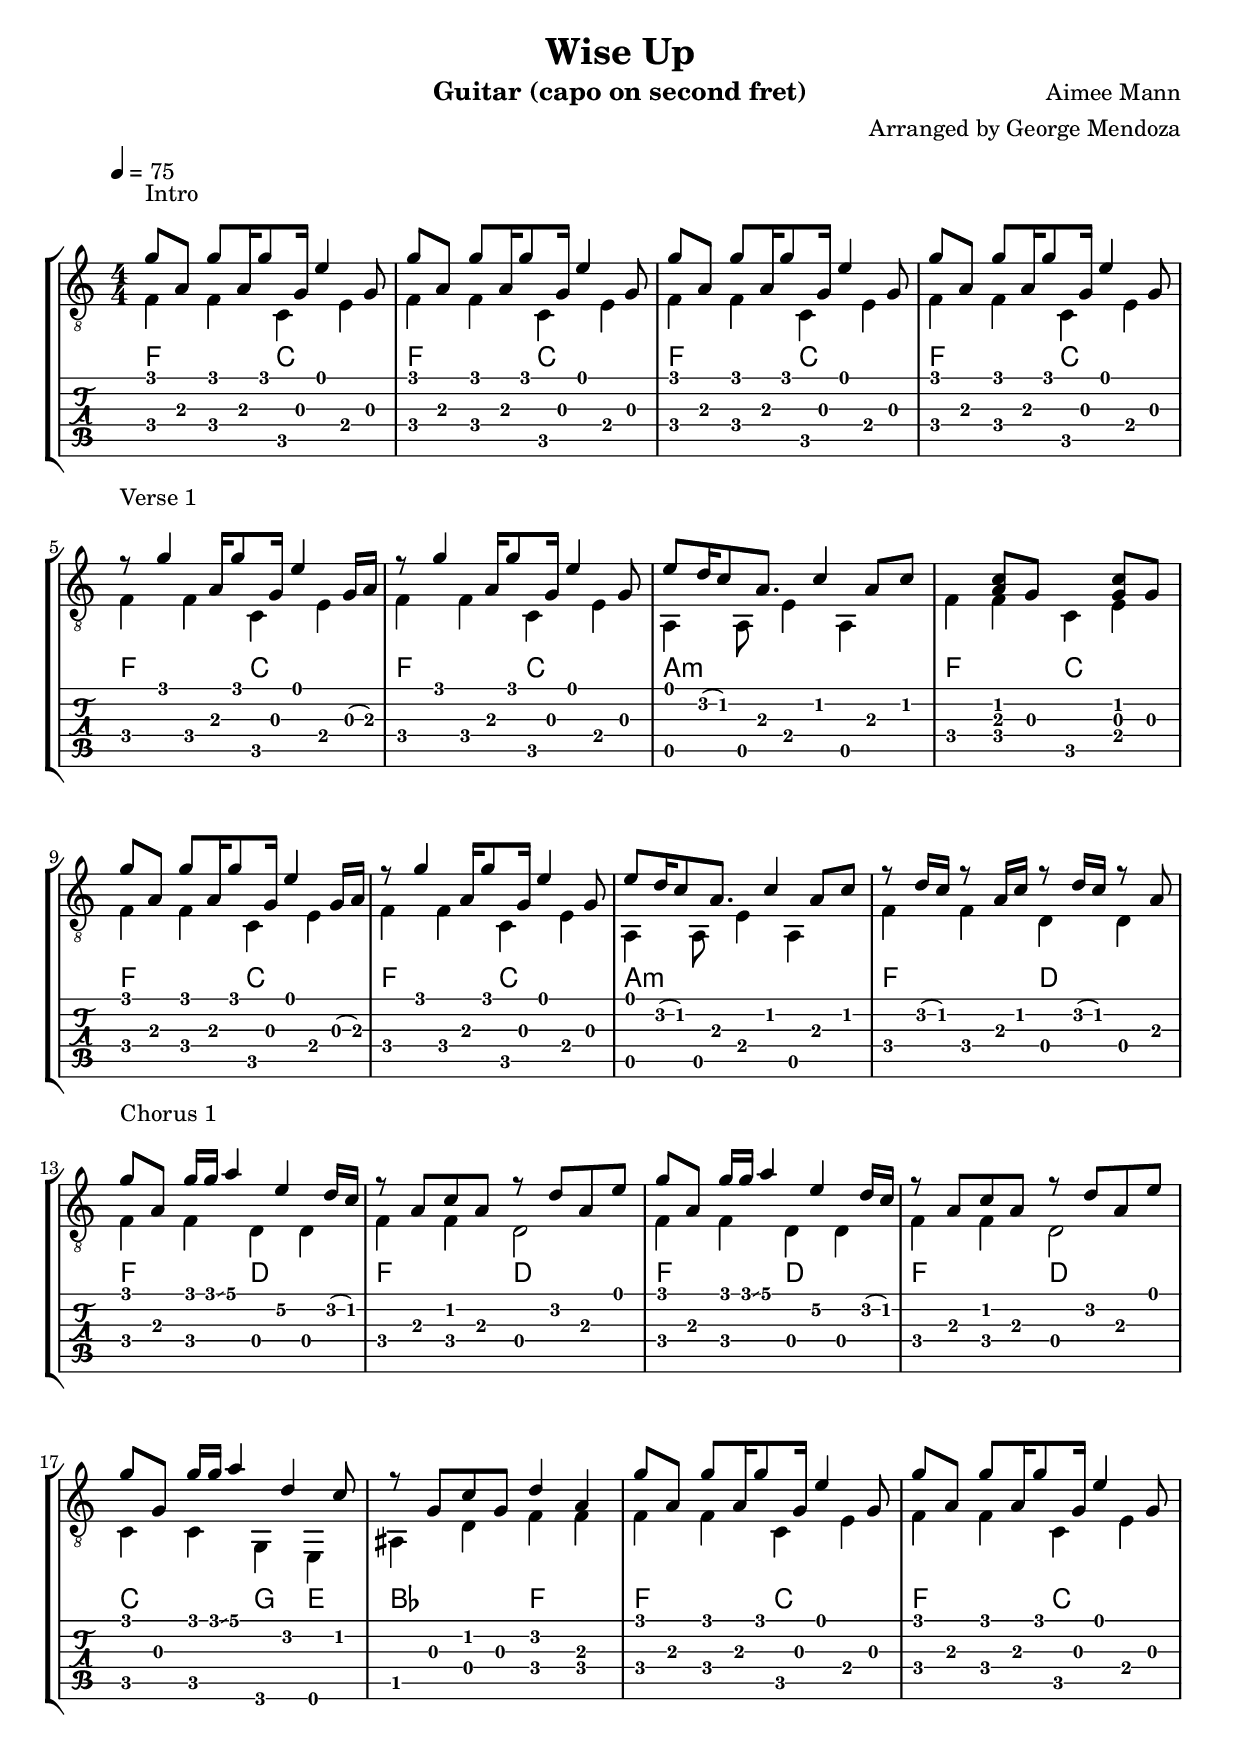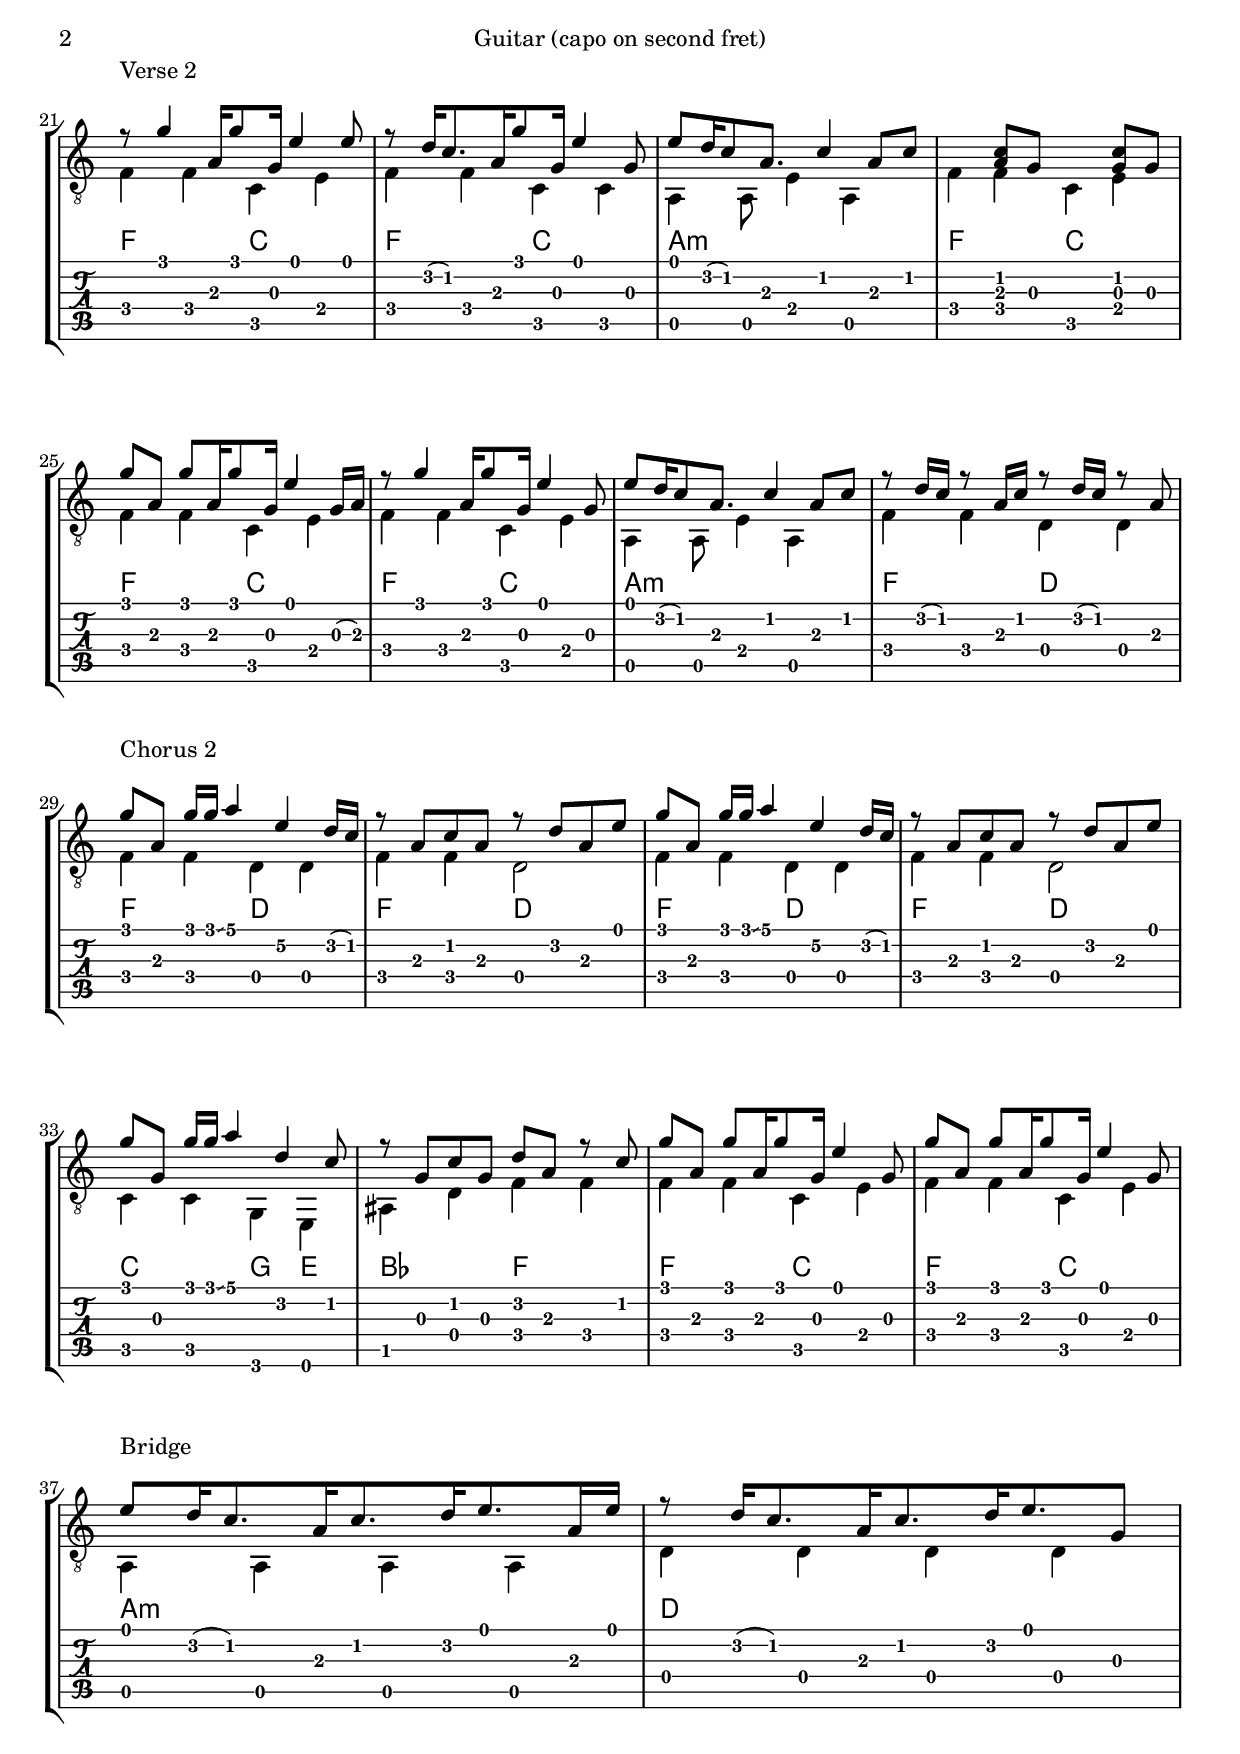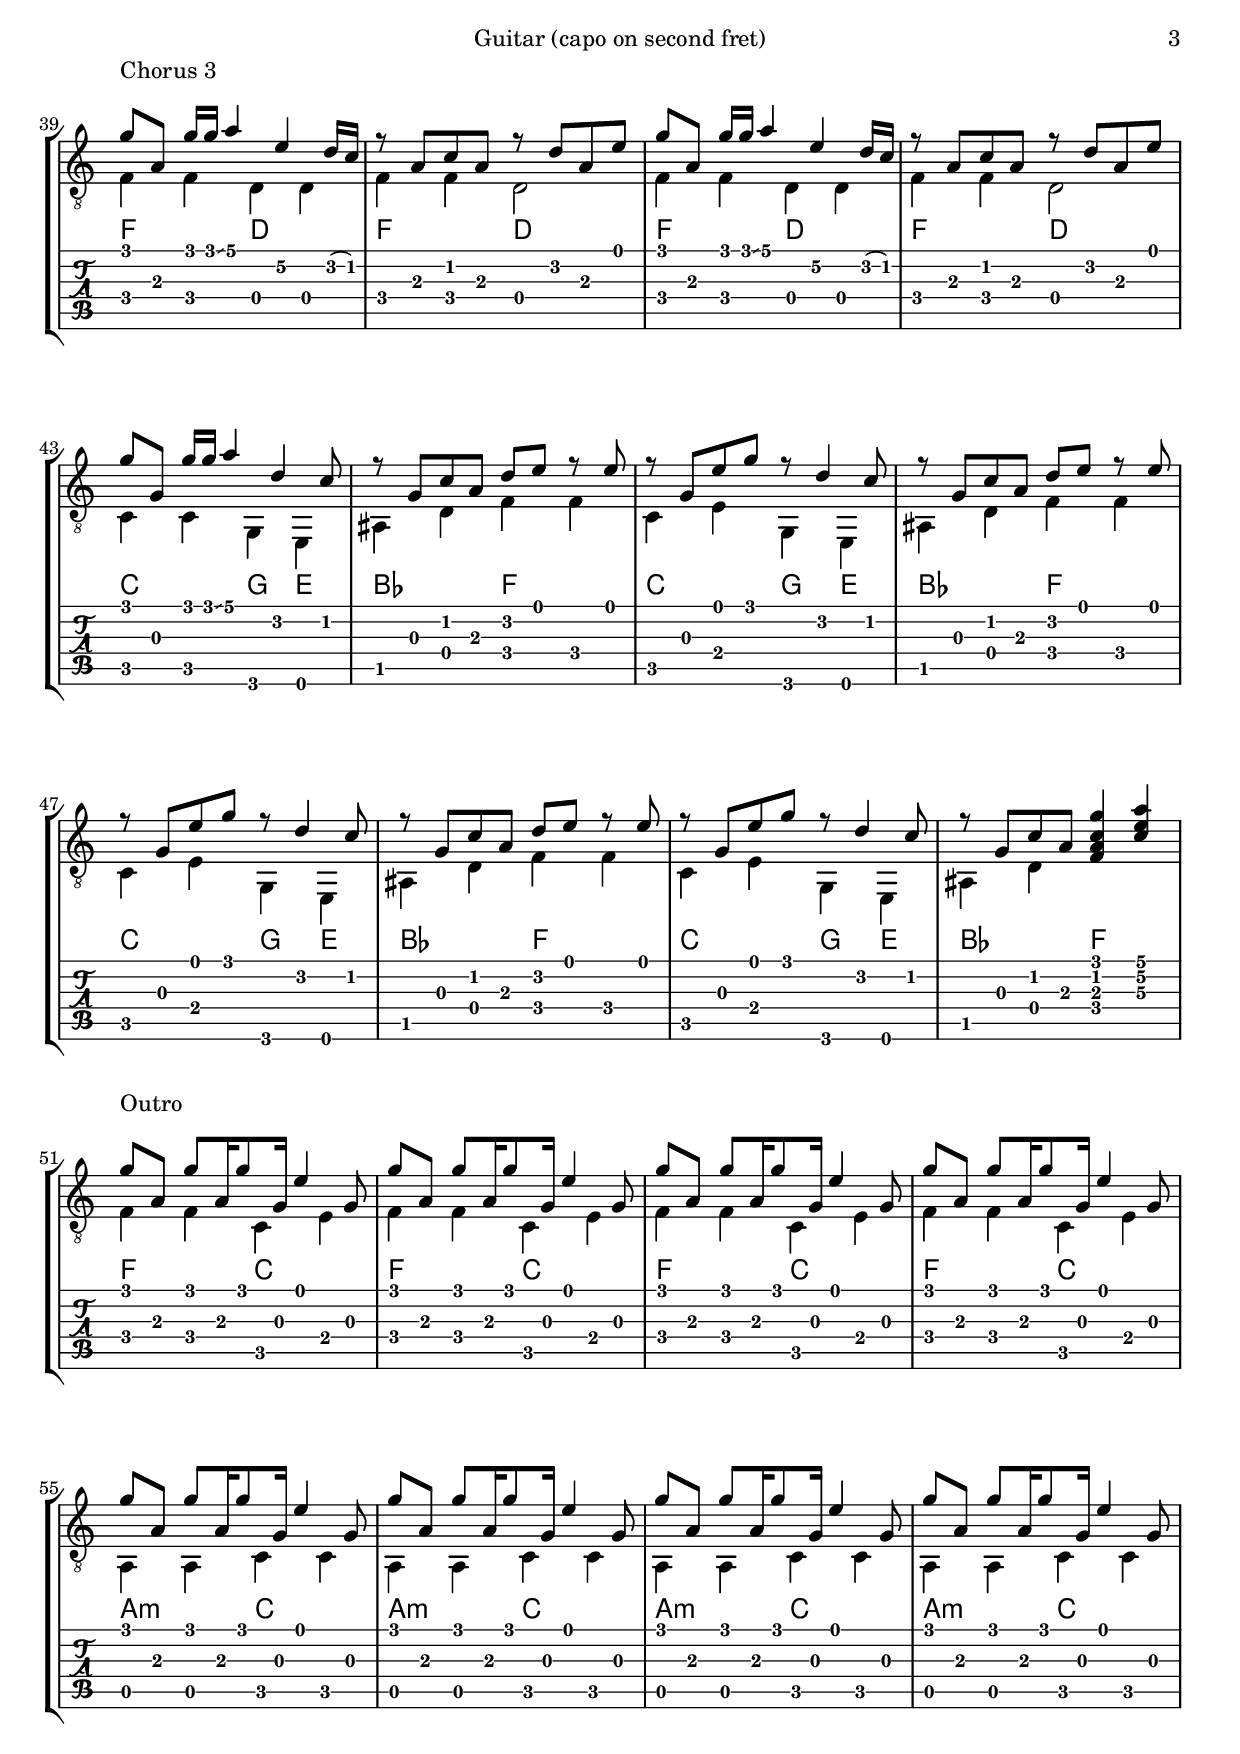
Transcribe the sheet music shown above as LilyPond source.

\version "2.14.2"
\include "english.ly"

\paper {
 indent = #0
}

\header {
  title = "Wise Up"
  composer = "Aimee Mann"
  arranger = "Arranged by George Mendoza"
  instrument = "Guitar (capo on second fret)"
}

%-----------------------------------------------------------------------
% Chord Sets

cChordSetAm = { \chordmode { a1:m } }

cChordSetAmC = { \chordmode { a2:m c2 } }

cChordSetBbF = { \chordmode { bf2 f2 } }

cChordSetCCGE = { \chordmode { c2 g4 e4 } }

cChordSetD = { \chordmode { d1 } }

cChordSetFC = { \chordmode { f2 c2 } }

cChordSetFD = { \chordmode { f2 d2 } }


%-----------------------------------------------------------------------
% Bars

vOneBarBeforeYouSign = {  r8 <d'\2>16( <c'\2>8.) <a\3>16 <c'\2>8. <d'\2>16 <e'\1>8. <g\3>8 }
vTwoBarBeforeYouSign = {  <d\4>4 <d\4>4 <d\4>4 <d\4>4 }
cBarBeforeYouSign = {  \cChordSetD }

vOneBarBeganIt = {  \skip 4 <a\3 c'\2 >8 <g\3>8 \skip 4 <g\3 c'\2 >8 <g\3>8 }
vTwoBarBeganIt = {  <f\4>4 <f\4>4 <c\5>4 <e\4>4 }
cBarBeganIt = {  \cChordSetFC }

vOneBarItThough = {  r8 <d'\2>16( <c'\2>16) r8 <a\3>16 <c'\2>16 r8 <d'\2>16( <c'\2>16) r8 <a\3>8 }
vTwoBarItThough = {  <f\4>4 <f\4>4 <d\4>4 <d\4>4 }
cBarItThough = {  \cChordSetFD }

vOneBarFDm = {  r8 <a\3>8 <c'\2>8 <a\3>8 r8 <d'\2>8 <a\3>8 <e'\1>8 }
vTwoBarFDm = {  <f\4>4 <f\4>4 <d\4>2 }
cBarFDm = {  \cChordSetFD }

vOneBarIntro = {  <g'\1>8 <a\3>8 <g'\1>8 <a\3>16 <g'\1>8 <g\3>16 <e'\1>4 <g\3>8 }
vTwoBarIntro = {  <f\4>4 <f\4>4 <c\5>4  <e\4>4 }
cBarIntro = {  \cChordSetFC }

vOneBarItsNot = {  r8 <g'\1>4 <a\3>16 <g'\1>8 <g\3>16 <e'\1>4 <g\3>16( <a\3>16) }
vTwoBarItsNot = {  <f\4>4 <f\4>4 <c\5>4 <e\4>4 }
cBarItsNot = {  \cChordSetFC }

vOneBarItsNotGoingToStop = {  <g'\1>8 <a\3>8 <g'\1>16 <g'\1>16\glissando <a'\1>4 <e'\2>4 <d'\2>16( <c'\2>16) }
vTwoBarItsNotGoingToStop = {  <f\4>4 <f\4>4 <d\4>4 <d\4>4 }
cBarItsNotGoingToStop = {  \cChordSetFD }

vOneBarItsNotGoingToStopCcge = {  <g'\1>8 <g\3>8 <g'\1>16 <g'\1>16\glissando <a'\1>4 <d'\2>4 <c'\2>8 }
vTwoBarItsNotGoingToStopCcge = {  <c\5>4 <c\5>4 <g,\6>4 <e,\6>4 }
cBarItsNotGoingToStopCcge = {  \cChordSetCCGE }

vOneBarItsNotGoingToStopCcgeTwo = {  r8 <g\3>8 <e'\1>8 <g'\1>8 r8 <d'\2>4 <c'\2>8 }
vTwoBarItsNotGoingToStopCcgeTwo = {  <c\5>4 <e\4>4 <g,\6>4 <e,\6>4 }
cBarItsNotGoingToStopCcgeTwo = {  \cChordSetCCGE }

vOneBarOutro = {  <g'\1>8 <a\3>8 <g'\1>8 <a\3>16 <g'\1>8 <g\3>16 <e'\1>4 <g\3>8 }
vTwoBarOutro = {  <a,\5>4 <a,\5>4 <c\5>4  <c\5>4 }
cBarOutro = {  \cChordSetAmC }

vOneBarPrepareAList = {  <e'\1>8 <d'\2>16( <c'\2>8.) <a\3>16 <c'\2>8. <d'\2>16 <e'\1>8. <a\3>16 <e'\1>16 }
vTwoBarPrepareAList = {  <a,\5>4 <a,\5>4 <a,\5>4 <a,\5>4 }
cBarPrepareAList = {  \cChordSetAm }

vOneBarSoJustGiveUp = {  r8 <g\3>8 <c'\2>8 <a\3>8 <a\3 c'\2 g'\1 f\4 >4 <c'\3 e'\2 a'\1 >4 }
vTwoBarSoJustGiveUp = {  <as,\5>4 <d\4>4 \skip 2 }
cBarSoJustGiveUp = {  \cChordSetBbF }

vOneBarTheresACure = {  r8 <d'\2>16( <c'\2>8.) <a\3>16 <g'\1>8 <g\3>16 <e'\1>4 <g\3>8 }
vTwoBarTheresACure = {  <f\4>4 <f\4>4 <c\5>4 <c\5>4 }
cBarTheresACure = {  \cChordSetFC }

vOneBarTilYouWiseUp = {  r8 <g\3>8 <c'\2>8 <g\3>8 <d'\2>4 <a\3>4 }
vTwoBarTilYouWiseUp = {  <as,\5>4 <d\4>4 <f\4>4 <f\4>4 }
cBarTilYouWiseUp = {  \cChordSetBbF }

vOneBarTilYouWiseUpTwo = {  r8 <g\3>8 <c'\2>8 <g\3>8 <d'\2>8 <a\3>8 r8 <c'\2>8 }
vTwoBarTilYouWiseUpTwo = {  <as,\5>4 <d\4>4 <f\4>4 <f\4>4 }
cBarTilYouWiseUpTwo = {  \cChordSetBbF }

vOneBarTilYouWiseUpThree = {  r8 <g\3>8 <c'\2>8 <a\3>8 <d'\2>8 <e'\1>8 r8 <e'\1>8 }
vTwoBarTilYouWiseUpThree = {  <as,\5>4 <d\4>4 <f\4>4 <f\4>4 }
cBarTilYouWiseUpThree = {  \cChordSetBbF }

vOneBarWhatYouThought = {  r8 <g'\1>4 <a\3>16 <g'\1>8 <g\3>16 <e'\1>4 <g\3>8 }
vTwoBarWhatYouThought = {  <f\4>4 <f\4>4 <c\5>4 <e\4>4 }
cBarWhatYouThought = {  \cChordSetFC }

vOneBarWhenYouFirst = {  <e'\1>8 <d'\2>16( <c'\2>8) <a\3>8. <c'\2>4 <a\3>8 <c'\2>8 }
vTwoBarWhenYouFirst = {  <a,\5>4 <a,\5>8 <e\4>4 <a,\5>4 \skip 8 }
cBarWhenYouFirst = {  \cChordSetAm }

vOneBarYouGot = {  <g'\1>8 <a\3>8 <g'\1>8 <a\3>16 <g'\1>8 <g\3>16 <e'\1>4 <g\3>16( <a\3>16) }
vTwoBarYouGot = {  <f\4>4 <f\4>4 <c\5>4 <e\4>4 }
cBarYouGot = {  \cChordSetFC }

vOneBarYoureSure = {  r8 <g'\1>4 <a\3>16 <g'\1>8 <g\3>16 <e'\1>4 <e'\1>8 }
vTwoBarYoureSure = {  <f\4>4 <f\4>4 <c\5>4 <e\4>4 }
cBarYoureSure = {  \cChordSetFC }


%-----------------------------------------------------------------------
% Lines

vOneLineChorusOneLineOne = { \vOneBarItsNotGoingToStop \vOneBarFDm \vOneBarItsNotGoingToStop \vOneBarFDm \break }
vTwoLineChorusOneLineOne = { \vTwoBarItsNotGoingToStop \vTwoBarFDm \vTwoBarItsNotGoingToStop \vTwoBarFDm \break }
cLineChorusOneLineOne = { \cBarItsNotGoingToStop \cBarFDm \cBarItsNotGoingToStop \cBarFDm }

vOneLineIntroLineOne = { \vOneBarIntro \vOneBarIntro \vOneBarIntro \vOneBarIntro \break }
vTwoLineIntroLineOne = { \vTwoBarIntro \vTwoBarIntro \vTwoBarIntro \vTwoBarIntro \break }
cLineIntroLineOne = { \cBarIntro \cBarIntro \cBarIntro \cBarIntro }

vOneLineVerseOneLineTwo = { \vOneBarYouGot \vOneBarWhatYouThought \vOneBarWhenYouFirst \vOneBarItThough \break }
vTwoLineVerseOneLineTwo = { \vTwoBarYouGot \vTwoBarWhatYouThought \vTwoBarWhenYouFirst \vTwoBarItThough \break }
cLineVerseOneLineTwo = { \cBarYouGot \cBarWhatYouThought \cBarWhenYouFirst \cBarItThough }

vOneLineVerseOneLineOne = { \vOneBarItsNot \vOneBarWhatYouThought \vOneBarWhenYouFirst \vOneBarBeganIt \break }
vTwoLineVerseOneLineOne = { \vTwoBarItsNot \vTwoBarWhatYouThought \vTwoBarWhenYouFirst \vTwoBarBeganIt \break }
cLineVerseOneLineOne = { \cBarItsNot \cBarWhatYouThought \cBarWhenYouFirst \cBarBeganIt }

vOneLineChorusOneLineTwo = { \vOneBarItsNotGoingToStopCcge \vOneBarTilYouWiseUp \vOneBarIntro \vOneBarIntro \break }
vTwoLineChorusOneLineTwo = { \vTwoBarItsNotGoingToStopCcge \vTwoBarTilYouWiseUp \vTwoBarIntro \vTwoBarIntro \break }
cLineChorusOneLineTwo = { \cBarItsNotGoingToStopCcge \cBarTilYouWiseUp \cBarIntro \cBarIntro }

vOneLineVerseTwoLineOne = { \vOneBarYoureSure \vOneBarTheresACure \vOneBarWhenYouFirst \vOneBarBeganIt \break }
vTwoLineVerseTwoLineOne = { \vTwoBarYoureSure \vTwoBarTheresACure \vTwoBarWhenYouFirst \vTwoBarBeganIt \break }
cLineVerseTwoLineOne = { \cBarYoureSure \cBarTheresACure \cBarWhenYouFirst \cBarBeganIt }

vOneLineChorusTwoLineTwo = { \vOneBarItsNotGoingToStopCcge \vOneBarTilYouWiseUpTwo \vOneBarIntro \vOneBarIntro \break }
vTwoLineChorusTwoLineTwo = { \vTwoBarItsNotGoingToStopCcge \vTwoBarTilYouWiseUpTwo \vTwoBarIntro \vTwoBarIntro \break }
cLineChorusTwoLineTwo = { \cBarItsNotGoingToStopCcge \cBarTilYouWiseUpTwo \cBarIntro \cBarIntro }

vOneLineBridgeLineOne = { \vOneBarPrepareAList \vOneBarBeforeYouSign \break }
vTwoLineBridgeLineOne = { \vTwoBarPrepareAList \vTwoBarBeforeYouSign \break }
cLineBridgeLineOne = { \cBarPrepareAList \cBarBeforeYouSign }

vOneLineChorusThreeLineTwo = { \vOneBarItsNotGoingToStopCcge \vOneBarTilYouWiseUpThree \vOneBarItsNotGoingToStopCcgeTwo \vOneBarTilYouWiseUpThree \break }
vTwoLineChorusThreeLineTwo = { \vTwoBarItsNotGoingToStopCcge \vTwoBarTilYouWiseUpThree \vTwoBarItsNotGoingToStopCcgeTwo \vTwoBarTilYouWiseUpThree \break }
cLineChorusThreeLineTwo = { \cBarItsNotGoingToStopCcge \cBarTilYouWiseUpThree \cBarItsNotGoingToStopCcgeTwo \cBarTilYouWiseUpThree }

vOneLineChorusThreeLineThree = { \vOneBarItsNotGoingToStopCcgeTwo \vOneBarTilYouWiseUpThree \vOneBarItsNotGoingToStopCcgeTwo \vOneBarSoJustGiveUp \break }
vTwoLineChorusThreeLineThree = { \vTwoBarItsNotGoingToStopCcgeTwo \vTwoBarTilYouWiseUpThree \vTwoBarItsNotGoingToStopCcgeTwo \vTwoBarSoJustGiveUp \break }
cLineChorusThreeLineThree = { \cBarItsNotGoingToStopCcgeTwo \cBarTilYouWiseUpThree \cBarItsNotGoingToStopCcgeTwo \cBarSoJustGiveUp }

vOneLineOutroLineTwo = { \vOneBarOutro \vOneBarOutro \vOneBarOutro \vOneBarOutro \break }
vTwoLineOutroLineTwo = { \vTwoBarOutro \vTwoBarOutro \vTwoBarOutro \vTwoBarOutro \break }
cLineOutroLineTwo = { \cBarOutro \cBarOutro \cBarOutro \cBarOutro }


%-----------------------------------------------------------------------
% Stanzas

vOneStanzaIntro = { \vOneLineIntroLineOne }
vTwoStanzaIntro = { \vTwoLineIntroLineOne }
cStanzaIntro = { \cLineIntroLineOne }
sStanzaIntro = { r1^"Intro" r1 r1 r1 }

vOneStanzaVerseOne = { \vOneLineVerseOneLineOne \vOneLineVerseOneLineTwo }
vTwoStanzaVerseOne = { \vTwoLineVerseOneLineOne \vTwoLineVerseOneLineTwo }
cStanzaVerseOne = { \cLineVerseOneLineOne \cLineVerseOneLineTwo }
sStanzaVerseOne = { r1^"Verse 1" r1 r1 r1 r1 r1 r1 r1 }

vOneStanzaChorusOne = { \vOneLineChorusOneLineOne \vOneLineChorusOneLineTwo }
vTwoStanzaChorusOne = { \vTwoLineChorusOneLineOne \vTwoLineChorusOneLineTwo }
cStanzaChorusOne = { \cLineChorusOneLineOne \cLineChorusOneLineTwo }
sStanzaChorusOne = { r1^"Chorus 1" r1 r1 r1 r1 r1 r1 r1 }

vOneStanzaVerseTwo = { \vOneLineVerseTwoLineOne \vOneLineVerseOneLineTwo }
vTwoStanzaVerseTwo = { \vTwoLineVerseTwoLineOne \vTwoLineVerseOneLineTwo }
cStanzaVerseTwo = { \cLineVerseTwoLineOne \cLineVerseOneLineTwo }
sStanzaVerseTwo = { r1^"Verse 2" r1 r1 r1 r1 r1 r1 r1 }

vOneStanzaChorusTwo = { \vOneLineChorusOneLineOne \vOneLineChorusTwoLineTwo }
vTwoStanzaChorusTwo = { \vTwoLineChorusOneLineOne \vTwoLineChorusTwoLineTwo }
cStanzaChorusTwo = { \cLineChorusOneLineOne \cLineChorusTwoLineTwo }
sStanzaChorusTwo = { r1^"Chorus 2" r1 r1 r1 r1 r1 r1 r1 }

vOneStanzaBridge = { \vOneLineBridgeLineOne }
vTwoStanzaBridge = { \vTwoLineBridgeLineOne }
cStanzaBridge = { \cLineBridgeLineOne }
sStanzaBridge = { r1^"Bridge" r1 }

vOneStanzaChorusThree = { \vOneLineChorusOneLineOne \vOneLineChorusThreeLineTwo \vOneLineChorusThreeLineThree }
vTwoStanzaChorusThree = { \vTwoLineChorusOneLineOne \vTwoLineChorusThreeLineTwo \vTwoLineChorusThreeLineThree }
cStanzaChorusThree = { \cLineChorusOneLineOne \cLineChorusThreeLineTwo \cLineChorusThreeLineThree }
sStanzaChorusThree = { r1^"Chorus 3" r1 r1 r1 r1 r1 r1 r1 r1 r1 r1 r1 }

vOneStanzaOutro = { \vOneLineIntroLineOne \vOneLineOutroLineTwo }
vTwoStanzaOutro = { \vTwoLineIntroLineOne \vTwoLineOutroLineTwo }
cStanzaOutro = { \cLineIntroLineOne \cLineOutroLineTwo }
sStanzaOutro = { r1^"Outro" r1 r1 r1 r1 r1 r1 r1 }


%-----------------------------------------------------------------------
% Scores

vOneScoreTabOneScoreOne = { \vOneStanzaIntro \vOneStanzaVerseOne \vOneStanzaChorusOne \vOneStanzaVerseTwo \vOneStanzaChorusTwo \vOneStanzaBridge \vOneStanzaChorusThree \vOneStanzaOutro }
vTwoScoreTabOneScoreOne = { \vTwoStanzaIntro \vTwoStanzaVerseOne \vTwoStanzaChorusOne \vTwoStanzaVerseTwo \vTwoStanzaChorusTwo \vTwoStanzaBridge \vTwoStanzaChorusThree \vTwoStanzaOutro }
cScoreTabOneScoreOne = { \cStanzaIntro \cStanzaVerseOne \cStanzaChorusOne \cStanzaVerseTwo \cStanzaChorusTwo \cStanzaBridge \cStanzaChorusThree \cStanzaOutro }
sScoreTabOneScoreOne = { \sStanzaIntro \sStanzaVerseOne \sStanzaChorusOne \sStanzaVerseTwo \sStanzaChorusTwo \sStanzaBridge \sStanzaChorusThree \sStanzaOutro }


%-----------------------------------------------------------------------
% Voices

vOne = {
  \transposition d''
  \vOneScoreTabOneScoreOne
}

vTwo = {
  \transposition d'
  \vTwoScoreTabOneScoreOne
}


%-----------------------------------------------------------------------
% Stanza Headings

stanzaHeadings = { 
\sScoreTabOneScoreOne 
}

%-----------------------------------------------------------------------
% Chord Headings

chordHeadings = { \cScoreTabOneScoreOne }

%-----------------------------------------------------------------------

\score {
  \new StaffGroup <<
    \new Staff <<
      
      \tempo 4 = 75

      \clef "treble_8"

      \new ChordNames {
        \chordHeadings
      }

      \new Voice \with { \remove Rest_engraver } {
        \stanzaHeadings
      }

      \new Voice {
        
        \voiceOne
        \vOne
      }
      \new Voice {
        
        \voiceTwo
        \vTwo
      }
    >>

    \new TabStaff <<
      
      \new TabVoice {
        \slurUp
        \vOne
      }
      \new TabVoice {
        \slurUp
        \vTwo
      }
    >>
  >>

  \layout {
    \context { \Staff
      \override TimeSignature #'style = #'numbered
      \override StringNumber #'transparent = ##t
    }
    \context { \TabStaff
      \override TimeSignature #'style = #'numbered
    }
    \context { \Voice
      \remove Slur_engraver
    }
    \context { \TabVoice
      \remove Dots_engraver
      \remove Stem_engraver
      \remove Rest_engraver
    }
  }
}

% showLastLength = R1*4
\score {
  \new Staff \with {midiInstrument = #"acoustic guitar (nylon)"} <<
    \tempo 4 = 75

    \clef "treble_8"

    \new Voice {
      \unfoldRepeats {
        \vOne
      }
    }
    \new Voice {
      \unfoldRepeats {
        \vTwo
      }
    }
  >>

  \midi {}
}
